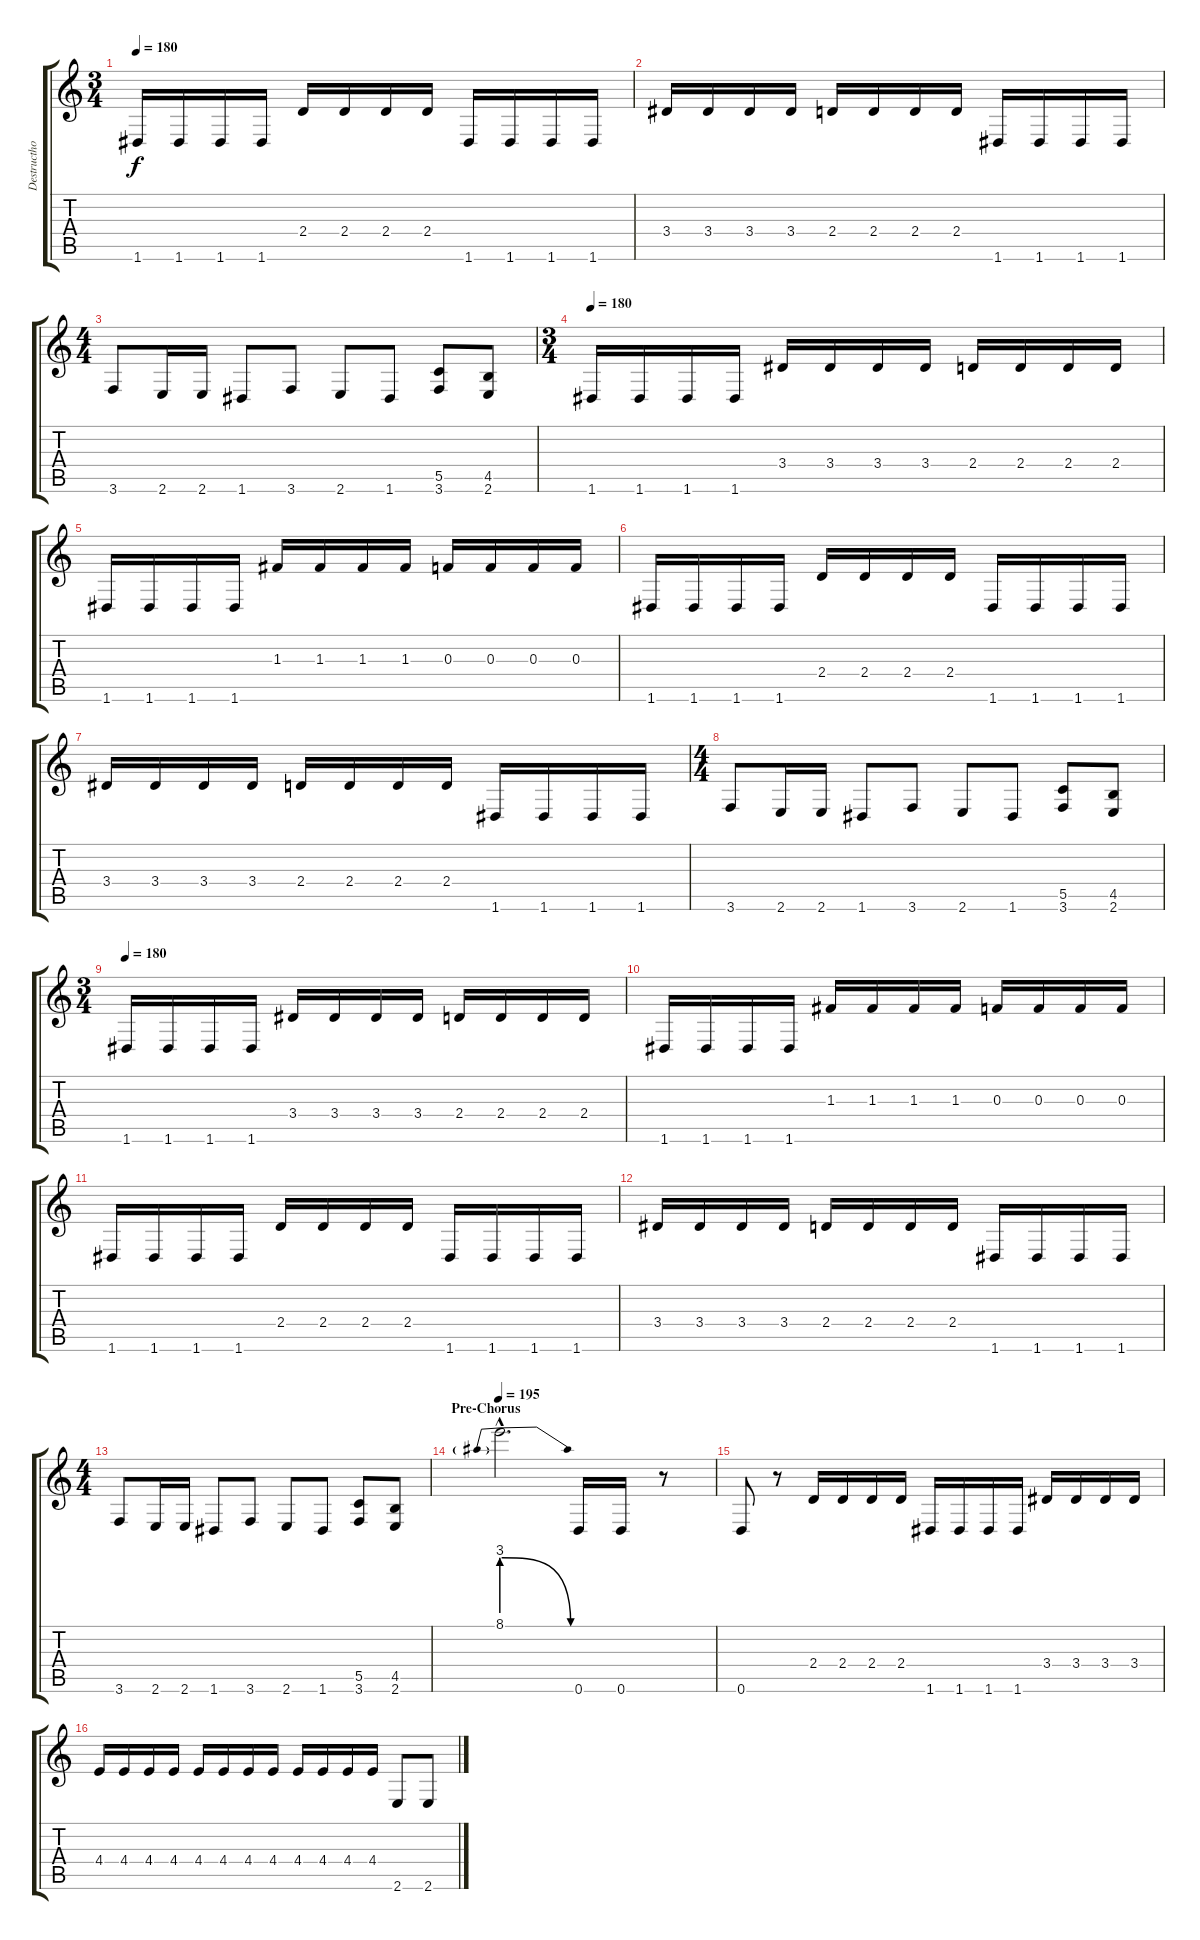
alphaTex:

\track ("Destructhor" "Destructho") {instrument distortionguitar}
\staff {score tabs}
\tuning (D4 A3 F3 C3 G2 D2) {hide}
\ts (3 4)
\tempo 180
\clef g2
\ks c
1.6.16{dy f} 1.6.16 1.6.16 1.6.16 2.4.16 2.4.16 2.4.16 2.4.16 1.6.16 1.6.16 1.6.16 1.6.16 |
3.4.16 3.4.16 3.4.16 3.4.16 2.4.16 2.4.16 2.4.16 2.4.16 1.6.16 1.6.16 1.6.16 1.6.16 |
\ts (4 4)
3.6.8 2.6.16 2.6.16 1.6.8 3.6.8 2.6.8 1.6.8 (5.5 3.6).8 (4.5 2.6).8 |
\ts (3 4)
\tempo 180
1.6.16 1.6.16 1.6.16 1.6.16 3.4.16 3.4.16 3.4.16 3.4.16 2.4.16 2.4.16 2.4.16 2.4.16 |
1.6.16 1.6.16 1.6.16 1.6.16 1.3.16 1.3.16 1.3.16 1.3.16 0.3.16 0.3.16 0.3.16 0.3.16 |
1.6.16 1.6.16 1.6.16 1.6.16 2.4.16 2.4.16 2.4.16 2.4.16 1.6.16 1.6.16 1.6.16 1.6.16 |
3.4.16 3.4.16 3.4.16 3.4.16 2.4.16 2.4.16 2.4.16 2.4.16 1.6.16 1.6.16 1.6.16 1.6.16 |
\ts (4 4)
3.6.8 2.6.16 2.6.16 1.6.8 3.6.8 2.6.8 1.6.8 (5.5 3.6).8 (4.5 2.6).8 |
\ts (3 4)
\tempo 180
1.6.16 1.6.16 1.6.16 1.6.16 3.4.16 3.4.16 3.4.16 3.4.16 2.4.16 2.4.16 2.4.16 2.4.16 |
1.6.16 1.6.16 1.6.16 1.6.16 1.3.16 1.3.16 1.3.16 1.3.16 0.3.16 0.3.16 0.3.16 0.3.16 |
1.6.16 1.6.16 1.6.16 1.6.16 2.4.16 2.4.16 2.4.16 2.4.16 1.6.16 1.6.16 1.6.16 1.6.16 |
3.4.16 3.4.16 3.4.16 3.4.16 2.4.16 2.4.16 2.4.16 2.4.16 1.6.16 1.6.16 1.6.16 1.6.16 |
\ts (4 4)
3.6.8 2.6.16 2.6.16 1.6.8 3.6.8 2.6.8 1.6.8 (5.5 3.6).8 (4.5 2.6).8 |
\section ("" "Pre-Chorus")
\tempo 195
8.1{be (prebendrelease 0 12 60 0) hac}.2{d} 0.6.16 0.6.16 r.8 |
0.6.8 r.8 2.4.16 2.4.16 2.4.16 2.4.16 1.6.16 1.6.16 1.6.16 1.6.16 3.4.16 3.4.16 3.4.16 3.4.16 |
4.4.16 4.4.16 4.4.16 4.4.16 4.4.16 4.4.16 4.4.16 4.4.16 4.4.16 4.4.16 4.4.16 4.4.16 2.6.8 2.6.8
